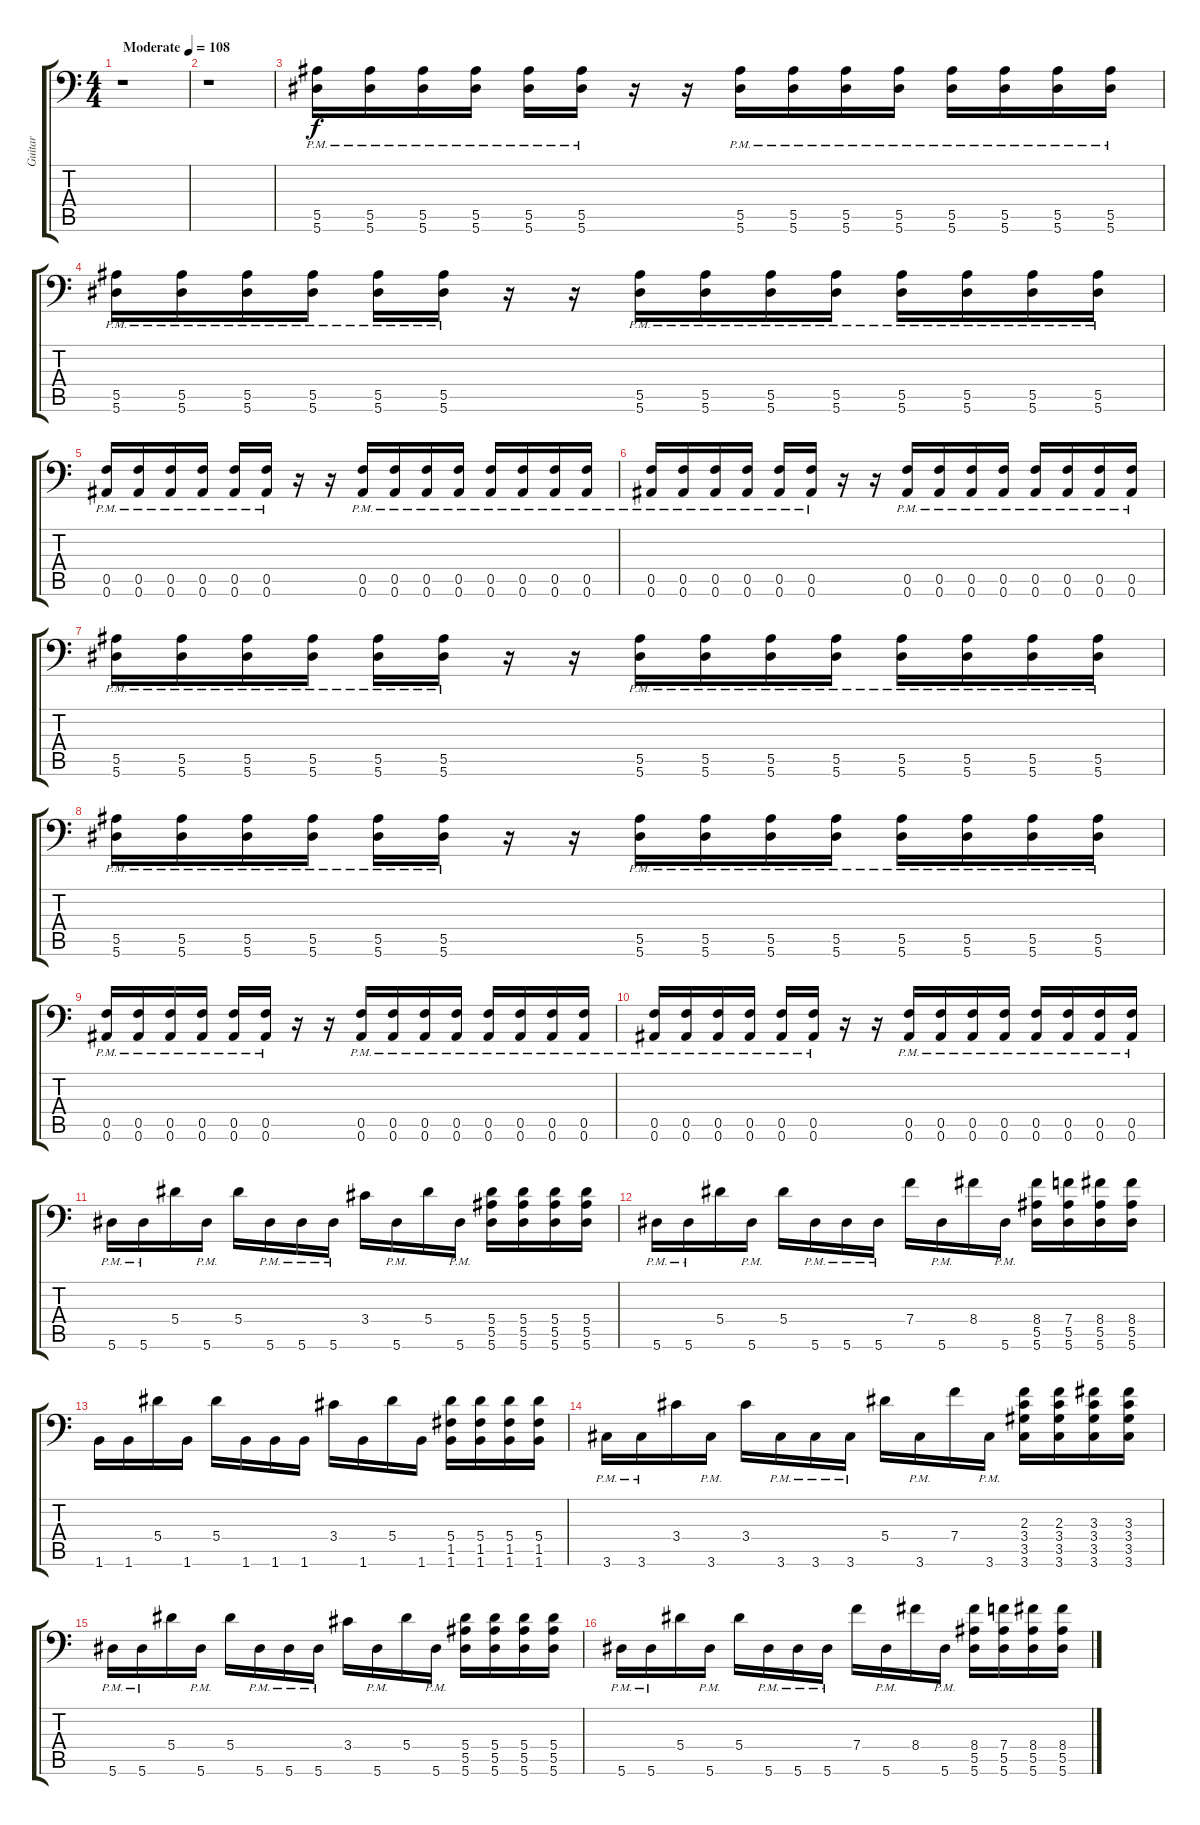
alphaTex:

\track ("Guitar" "Guitar") {instrument distortionguitar}
\staff {score tabs}
\tuning (C4 G3 Eb3 Bb2 F2 Bb1) {hide}
\ts (4 4)
\tempo (108 "Moderate")
\clef f4
\ks c
r.1{dy f instrument distortionguitar} |
r.1 |
(5.5{pm} 5.6{pm}).16 (5.5{pm} 5.6{pm}).16 (5.5{pm} 5.6{pm}).16 (5.5{pm} 5.6{pm}).16 (5.5{pm} 5.6{pm}).16 (5.5{pm} 5.6{pm}).16 r.16 r.16 (5.5{pm} 5.6{pm}).16 (5.5{pm} 5.6{pm}).16 (5.5{pm} 5.6{pm}).16 (5.5{pm} 5.6{pm}).16 (5.5{pm} 5.6{pm}).16 (5.5{pm} 5.6{pm}).16 (5.5{pm} 5.6{pm}).16 (5.5{pm} 5.6{pm}).16 |
(5.5{pm} 5.6{pm}).16 (5.5{pm} 5.6{pm}).16 (5.5{pm} 5.6{pm}).16 (5.5{pm} 5.6{pm}).16 (5.5{pm} 5.6{pm}).16 (5.5{pm} 5.6{pm}).16 r.16 r.16 (5.5{pm} 5.6{pm}).16 (5.5{pm} 5.6{pm}).16 (5.5{pm} 5.6{pm}).16 (5.5{pm} 5.6{pm}).16 (5.5{pm} 5.6{pm}).16 (5.5{pm} 5.6{pm}).16 (5.5{pm} 5.6{pm}).16 (5.5{pm} 5.6{pm}).16 |
(0.5{pm} 0.6{pm}).16 (0.5{pm} 0.6{pm}).16 (0.5{pm} 0.6{pm}).16 (0.5{pm} 0.6{pm}).16 (0.5{pm} 0.6{pm}).16 (0.5{pm} 0.6{pm}).16 r.16 r.16 (0.5{pm} 0.6{pm}).16 (0.5{pm} 0.6{pm}).16 (0.5{pm} 0.6{pm}).16 (0.5{pm} 0.6{pm}).16 (0.5{pm} 0.6{pm}).16 (0.5{pm} 0.6{pm}).16 (0.5{pm} 0.6{pm}).16 (0.5{pm} 0.6{pm}).16 |
(0.5{pm} 0.6{pm}).16 (0.5{pm} 0.6{pm}).16 (0.5{pm} 0.6{pm}).16 (0.5{pm} 0.6{pm}).16 (0.5{pm} 0.6{pm}).16 (0.5{pm} 0.6{pm}).16 r.16 r.16 (0.5{pm} 0.6{pm}).16 (0.5{pm} 0.6{pm}).16 (0.5{pm} 0.6{pm}).16 (0.5{pm} 0.6{pm}).16 (0.5{pm} 0.6{pm}).16 (0.5{pm} 0.6{pm}).16 (0.5{pm} 0.6{pm}).16 (0.5{pm} 0.6{pm}).16 |
(5.5{pm} 5.6{pm}).16 (5.5{pm} 5.6{pm}).16 (5.5{pm} 5.6{pm}).16 (5.5{pm} 5.6{pm}).16 (5.5{pm} 5.6{pm}).16 (5.5{pm} 5.6{pm}).16 r.16 r.16 (5.5{pm} 5.6{pm}).16 (5.5{pm} 5.6{pm}).16 (5.5{pm} 5.6{pm}).16 (5.5{pm} 5.6{pm}).16 (5.5{pm} 5.6{pm}).16 (5.5{pm} 5.6{pm}).16 (5.5{pm} 5.6{pm}).16 (5.5{pm} 5.6{pm}).16 |
(5.5{pm} 5.6{pm}).16 (5.5{pm} 5.6{pm}).16 (5.5{pm} 5.6{pm}).16 (5.5{pm} 5.6{pm}).16 (5.5{pm} 5.6{pm}).16 (5.5{pm} 5.6{pm}).16 r.16 r.16 (5.5{pm} 5.6{pm}).16 (5.5{pm} 5.6{pm}).16 (5.5{pm} 5.6{pm}).16 (5.5{pm} 5.6{pm}).16 (5.5{pm} 5.6{pm}).16 (5.5{pm} 5.6{pm}).16 (5.5{pm} 5.6{pm}).16 (5.5{pm} 5.6{pm}).16 |
(0.5{pm} 0.6{pm}).16 (0.5{pm} 0.6{pm}).16 (0.5{pm} 0.6{pm}).16 (0.5{pm} 0.6{pm}).16 (0.5{pm} 0.6{pm}).16 (0.5{pm} 0.6{pm}).16 r.16 r.16 (0.5{pm} 0.6{pm}).16 (0.5{pm} 0.6{pm}).16 (0.5{pm} 0.6{pm}).16 (0.5{pm} 0.6{pm}).16 (0.5{pm} 0.6{pm}).16 (0.5{pm} 0.6{pm}).16 (0.5{pm} 0.6{pm}).16 (0.5{pm} 0.6{pm}).16 |
(0.5{pm} 0.6{pm}).16 (0.5{pm} 0.6{pm}).16 (0.5{pm} 0.6{pm}).16 (0.5{pm} 0.6{pm}).16 (0.5{pm} 0.6{pm}).16 (0.5{pm} 0.6{pm}).16 r.16 r.16 (0.5{pm} 0.6{pm}).16 (0.5{pm} 0.6{pm}).16 (0.5{pm} 0.6{pm}).16 (0.5{pm} 0.6{pm}).16 (0.5{pm} 0.6{pm}).16 (0.5{pm} 0.6{pm}).16 (0.5{pm} 0.6{pm}).16 (0.5{pm} 0.6{pm}).16 |
5.6{pm}.16 5.6{pm}.16 5.4.16 5.6{pm}.16 5.4.16 5.6{pm}.16 5.6{pm}.16 5.6{pm}.16 3.4.16 5.6{pm}.16 5.4.16 5.6{pm}.16 (5.4 5.5 5.6).16 (5.4 5.5 5.6).16 (5.4 5.5 5.6).16 (5.4 5.5 5.6).16 |
5.6{pm}.16 5.6{pm}.16 5.4.16 5.6{pm}.16 5.4.16 5.6{pm}.16 5.6{pm}.16 5.6{pm}.16 7.4.16 5.6{pm}.16 8.4.16 5.6{pm}.16 (8.4 5.5 5.6).16 (7.4 5.5 5.6).16 (8.4 5.5 5.6).16 (8.4 5.5 5.6).16 |
1.6.16 1.6.16 5.4.16 1.6.16 5.4.16 1.6.16 1.6.16 1.6.16 3.4.16 1.6.16 5.4.16 1.6.16 (5.4 1.5 1.6).16 (5.4 1.5 1.6).16 (5.4 1.5 1.6).16 (5.4 1.5 1.6).16 |
3.6{pm}.16 3.6{pm}.16 3.4.16 3.6{pm}.16 3.4.16 3.6{pm}.16 3.6{pm}.16 3.6{pm}.16 5.4.16 3.6{pm}.16 7.4.16 3.6{pm}.16 (2.3 3.4 3.5 3.6).16 (2.3 3.4 3.5 3.6).16 (3.3 3.4 3.5 3.6).16 (3.3 3.4 3.5 3.6).16 |
5.6{pm}.16 5.6{pm}.16 5.4.16 5.6{pm}.16 5.4.16 5.6{pm}.16 5.6{pm}.16 5.6{pm}.16 3.4.16 5.6{pm}.16 5.4.16 5.6{pm}.16 (5.4 5.5 5.6).16 (5.4 5.5 5.6).16 (5.4 5.5 5.6).16 (5.4 5.5 5.6).16 |
5.6{pm}.16 5.6{pm}.16 5.4.16 5.6{pm}.16 5.4.16 5.6{pm}.16 5.6{pm}.16 5.6{pm}.16 7.4.16 5.6{pm}.16 8.4.16 5.6{pm}.16 (8.4 5.5 5.6).16 (7.4 5.5 5.6).16 (8.4 5.5 5.6).16 (8.4 5.5 5.6).16
